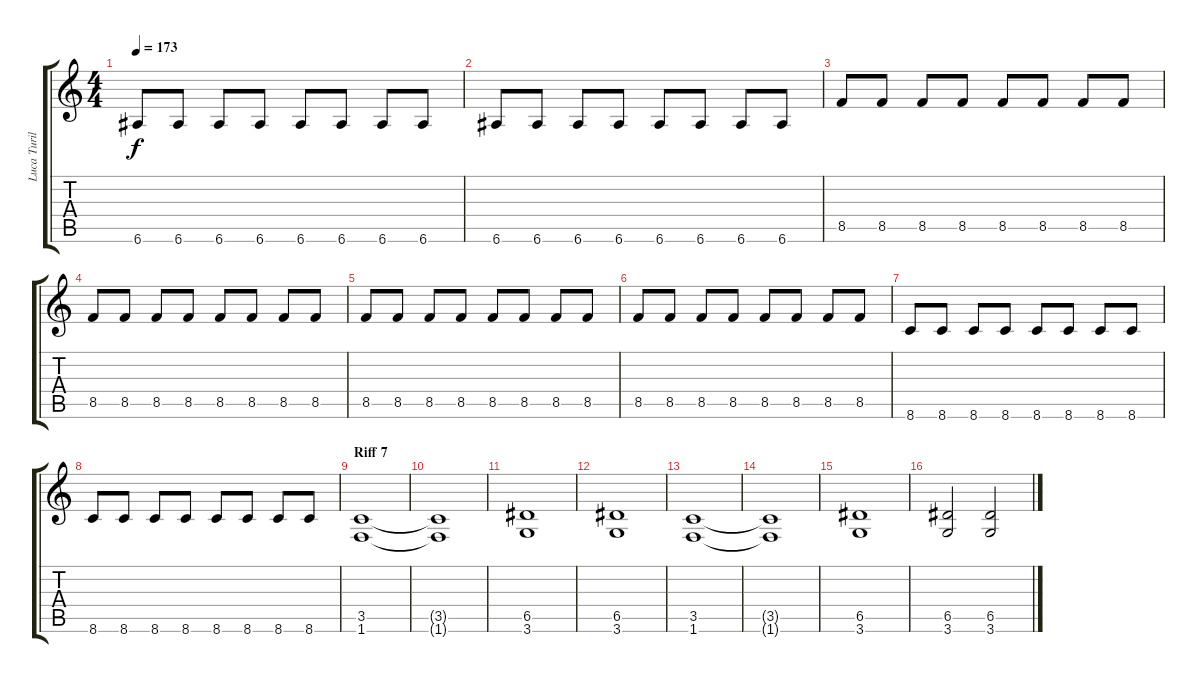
\track ("Luca Turilli" "Luca Turil") {instrument distortionguitar}
\staff {score tabs}
\tuning (E4 B3 G3 D3 A2 E2) {hide}
\ts (4 4)
\tempo 173
\clef g2
\ks c
6.6.8{dy f} 6.6.8 6.6.8 6.6.8 6.6.8 6.6.8 6.6.8 6.6.8 |
6.6.8 6.6.8 6.6.8 6.6.8 6.6.8 6.6.8 6.6.8 6.6.8 |
8.5.8 8.5.8 8.5.8 8.5.8 8.5.8 8.5.8 8.5.8 8.5.8 |
8.5.8 8.5.8 8.5.8 8.5.8 8.5.8 8.5.8 8.5.8 8.5.8 |
8.5.8 8.5.8 8.5.8 8.5.8 8.5.8 8.5.8 8.5.8 8.5.8 |
8.5.8 8.5.8 8.5.8 8.5.8 8.5.8 8.5.8 8.5.8 8.5.8 |
8.6.8 8.6.8 8.6.8 8.6.8 8.6.8 8.6.8 8.6.8 8.6.8 |
8.6.8 8.6.8 8.6.8 8.6.8 8.6.8 8.6.8 8.6.8 8.6.8 |
\section ("" "Riff 7")
(3.5 1.6).1 |
(3.5{t} 1.6{t}).1 |
(6.5 3.6).1 |
(6.5 3.6).1 |
(3.5 1.6).1 |
(3.5{t} 1.6{t}).1 |
(6.5 3.6).1 |
(6.5 3.6).2 (6.5 3.6).2
